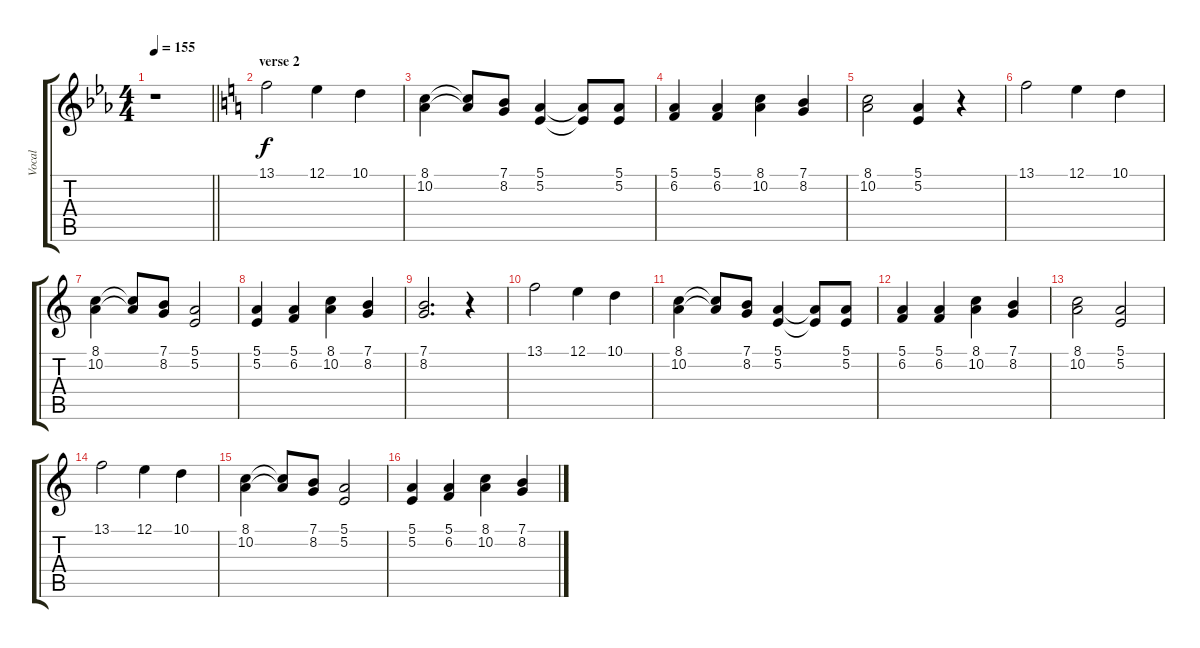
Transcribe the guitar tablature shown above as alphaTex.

\track ("Vocal" "Vocal") {instrument choiraahs}
\staff {score tabs}
\tuning (E4 B3 G3 D3 A2 E2) {hide}
\ts (4 4)
\tempo 155
\clef g2
\barLineRight lightlight
\ks cminor
r.1{dy f} |
\section ("" "verse 2")
\ks aminor
13.1.2 12.1.4 10.1.4 |
(8.1 10.2).4 (8.1{t} 10.2{t}).8 (7.1 8.2).8 (5.1 5.2).4 (5.1{t} 5.2{t}).8 (5.1 5.2).8 |
(5.1 6.2).4 (5.1 6.2).4 (8.1 10.2).4 (7.1 8.2).4 |
(8.1 10.2).2 (5.1 5.2).4 r.4 |
13.1.2 12.1.4 10.1.4 |
(8.1 10.2).4 (8.1{t} 10.2{t}).8 (7.1 8.2).8 (5.1 5.2).2 |
(5.1 5.2).4 (5.1 6.2).4 (8.1 10.2).4 (7.1 8.2).4 |
(7.1 8.2).2{d} r.4 |
13.1.2 12.1.4 10.1.4 |
(8.1 10.2).4 (8.1{t} 10.2{t}).8 (7.1 8.2).8 (5.1 5.2).4 (5.1{t} 5.2{t}).8 (5.1 5.2).8 |
(5.1 6.2).4 (5.1 6.2).4 (8.1 10.2).4 (7.1 8.2).4 |
(8.1 10.2).2 (5.1 5.2).2 |
13.1.2 12.1.4 10.1.4 |
(8.1 10.2).4 (8.1{t} 10.2{t}).8 (7.1 8.2).8 (5.1 5.2).2 |
(5.1 5.2).4 (5.1 6.2).4 (8.1 10.2).4 (7.1 8.2).4
